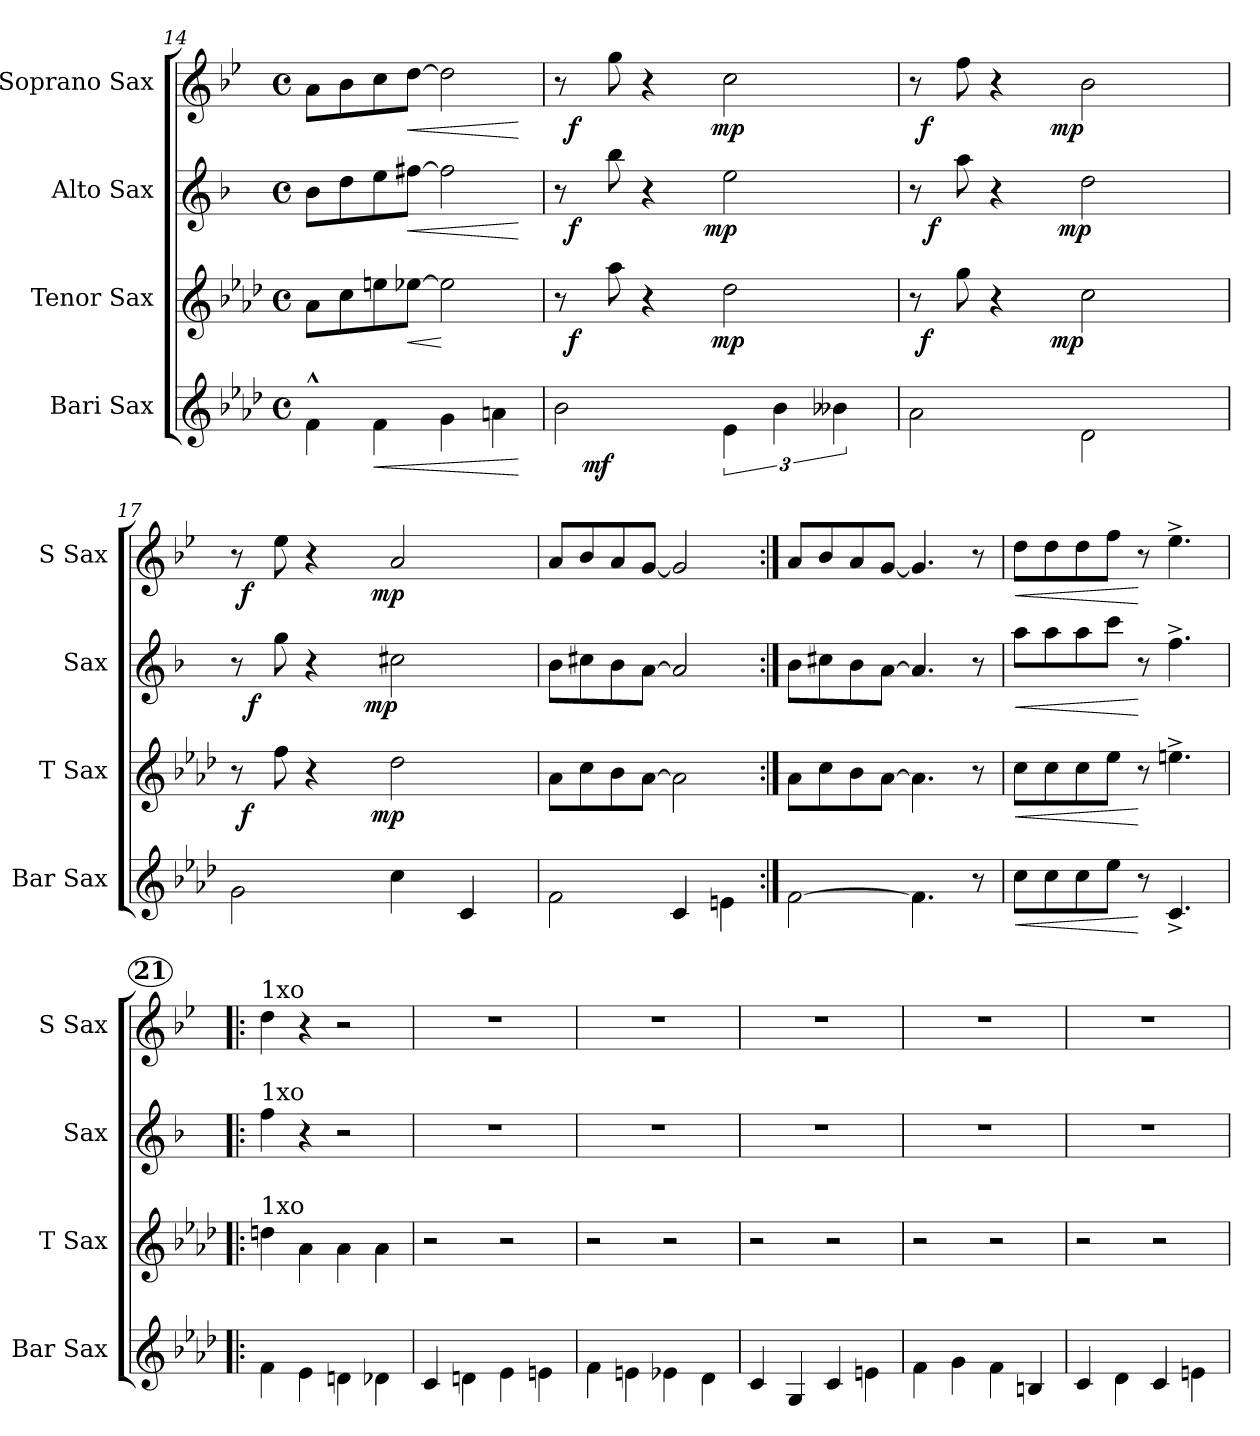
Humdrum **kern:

**kern	**dynam	**kern	**dynam	**kern	**dynam	**kern	**dynam
*part4	*part4	*part3	*part3	*part2	*part2	*part1	*part1
*staff4	*staff4	*staff3	*staff3	*staff2	*staff2	*staff1	*staff1
*I"Bari Sax	*	*I"Tenor Sax	*	*I"Alto Sax	*	*I"Soprano Sax	*
*I'Bar Sax	*	*I'T Sax	*	*I'Sax	*	*I'S Sax	*
*clefG2	*	*clefG2	*	*clefG2	*	*clefG2	*
*ITrd12c21	*	*ITrd8c14	*	*ITrd5c9	*	*ITrd1c2	*
*k[b-e-a-d-]	*	*k[b-e-a-d-]	*	*k[b-e-a-d-]	*	*k[b-e-a-d-]	*
*A-:	*	*A-:	*	*A-:	*	*A-:	*
*M4/4	*	*M4/4	*	*M4/4	*	*M4/4	*
*met(c)	*	*met(c)	*	*met(c)	*	*met(c)	*
=14	=14	=14	=14	=14	=14	=14	=14
4F^^>\	.	8A-\L	.	8d-\L	.	8g\L	.
.	.	8c\	.	8f\	.	8a-\	.
!	!LO:HP:b	!	!	!	!	!	!
4F\	<	8en\	.	8g\	.	8b-\	.
!	!	!	!LO:HP:b	!	!LO:HP:b	!	!LO:HP:b
.	.	[8e-X\J	<	[8an\J	<	[8cc\J	<
4G\	.	2e-\]	[	2a\]	.	2cc\]	.
4An\	.	.	.	.	.	.	.
.	[	.	.	.	[	.	[
=15	=15	=15	=15	=15	=15	=15	=15
*^	*	*^	*	*^	*	*^	*
*	*	*	*	*^	*	*	*^	*	*	*^	*
2B-\	24ryy	.	8r	32ryy	3ryy	.	8r	32ryy	4...ryy	.	8r	32ryy	3ryy	.
!	!	!	!	!	!	!LO:DY:b	!	!	!	!LO:DY:b	!	!	!	!LO:DY:b
.	.	.	.	2ryy	.	f	.	2ryy	.	f	.	2ryy	.	f
.	96ryy	.	.	.	.	.	.	.	.	.	.	.	.	.
!	!	!LO:DY:b	!	!	!	!	!	!	!	!	!	!	!	!
.	3%2ryy	mf	.	.	.	.	.	.	.	.	.	.	.	.
.	.	.	8a-\	.	.	.	8dd-\	.	.	.	8ff\	.	.	.
.	.	.	4r	.	.	.	4r	.	.	.	4r	.	.	.
.	.	.	.	.	12..ryy	.	.	.	.	.	.	.	12..ryy	.
!	!	!	!	!	!	!	!	!	!	!LO:DY:b	!	!	!	!
.	.	.	.	.	.	.	.	.	2ryy	mp	.	.	.	.
!	!	!	!	!	!	!LO:DY:b	!	!	!	!	!	!	!	!LO:DY:b
.	.	.	.	.	3ryy	mp	.	.	.	.	.	.	3ryy	mp
6E-\	.	.	2d-\	.	.	.	2g\	.	.	.	2b-\	.	.	.
.	.	.	.	4...ryy	.	.	.	4...ryy	.	.	.	4...ryy	.	.
6B-\	.	.	.	.	.	.	.	.	.	.	.	.	.	.
.	6ryy	.	.	.	.	.	.	.	.	.	.	.	.	.
.	.	.	.	.	6ryy	.	.	.	.	.	.	.	6ryy	.
6B--X\	.	.	.	.	.	.	.	.	.	.	.	.	.	.
.	12ryy	.	.	.	.	.	.	.	.	.	.	.	.	.
.	48.ryy	.	.	.	.	.	.	.	32ryy	.	.	.	.	.
.	.	.	.	.	48ryy	.	.	.	.	.	.	.	48ryy	.
*v	*v	*	*	*	*	*	*	*	*	*	*	*	*	*
=16	=16	=16	=16	=16	=16	=16	=16	=16	=16	=16	=16	=16	=16
2A-\	.	8r	48ryy	3ryy	.	8r	32ryy	4..ryy	.	8r	48ryy	3ryy	.
!	!	!	!	!	!LO:DY:b	!	!	!	!	!	!	!	!LO:DY:b
.	.	.	3%2ryy	.	f	.	.	.	.	.	3%2ryy	.	f
!	!	!	!	!	!	!	!	!	!LO:DY:b	!	!	!	!
.	.	.	.	.	.	.	2ryy	.	f	.	.	.	.
.	.	8g\	.	.	.	8cc\	.	.	.	8ee-\	.	.	.
.	.	4r	.	.	.	4r	.	.	.	4r	.	.	.
.	.	.	.	12ryy	.	.	.	.	.	.	.	12ryy	.
.	.	.	.	96ryy	.	.	.	.	.	.	.	96ryy	.
!	!	!	!	!	!LO:DY:b	!	!	!	!	!	!	!	!LO:DY:b
.	.	.	.	3ryy	mp	.	.	.	.	.	.	3ryy	mp
!	!	!	!	!	!	!	!	!	!LO:DY:b	!	!	!	!
.	.	.	.	.	.	.	.	2ryy	mp	.	.	.	.
2D-\	.	2c\	.	.	.	2f\	.	.	.	2a-\	.	.	.
.	.	.	.	.	.	.	4...ryy	.	.	.	.	.	.
.	.	.	6...ryy	.	.	.	.	.	.	.	6...ryy	.	.
.	.	.	.	6ryy	.	.	.	.	.	.	.	6ryy	.
.	.	.	.	24..ryy	.	.	.	.	.	.	.	24..ryy	.
.	.	.	.	.	.	.	.	16ryy	.	.	.	.	.
=17	=17	=17	=17	=17	=17	=17	=17	=17	=17	=17	=17	=17	=17
2G\	.	8r	48ryy	3ryy	.	8r	32ryy	4..ryy	.	8r	48ryy	3ryy	.
!	!	!	!	!	!LO:DY:b	!	!	!	!	!	!	!	!LO:DY:b
.	.	.	3%2ryy	.	f	.	.	.	.	.	3%2ryy	.	f
!	!	!	!	!	!	!	!	!	!LO:DY:b	!	!	!	!
.	.	.	.	.	.	.	2ryy	.	f	.	.	.	.
.	.	8f\	.	.	.	8b-\	.	.	.	8dd-\	.	.	.
.	.	4r	.	.	.	4r	.	.	.	4r	.	.	.
.	.	.	.	12ryy	.	.	.	.	.	.	.	12ryy	.
.	.	.	.	48.ryy	.	.	.	.	.	.	.	48.ryy	.
!	!	!	!	!	!	!	!	!	!LO:DY:b	!	!	!	!
.	.	.	.	.	.	.	.	2ryy	mp	.	.	.	.
!	!	!	!	!	!LO:DY:b	!	!	!	!	!	!	!	!LO:DY:b
.	.	.	.	3ryy	mp	.	.	.	.	.	.	3ryy	mp
4c\	.	2d-\	.	.	.	2en\	.	.	.	2g/	.	.	.
.	.	.	.	.	.	.	4...ryy	.	.	.	.	.	.
.	.	.	6...ryy	.	.	.	.	.	.	.	6...ryy	.	.
4C/	.	.	.	.	.	.	.	.	.	.	.	.	.
.	.	.	.	6ryy	.	.	.	.	.	.	.	6ryy	.
.	.	.	.	.	.	.	.	16ryy	.	.	.	.	.
.	.	.	.	24ryy	.	.	.	.	.	.	.	24ryy	.
.	.	.	.	96ryy	.	.	.	.	.	.	.	96ryy	.
*	*	*v	*v	*v	*	*	*	*	*	*v	*v	*v	*
*	*	*	*	*v	*v	*v	*	*	*
=18	=18	=18	=18	=18	=18	=18	=18
2F\	.	8A-\L	.	8d-\L	.	8g/L	.
.	.	8c\	.	8en\	.	8a-/	.
.	.	8B-\	.	8d-\	.	8g/	.
.	.	[8A-\J	.	[8c\J	.	[8f/J	.
4C/	.	2A-\]	.	2c/]	.	2f/]	.
4En\	.	.	.	.	.	.	.
!!LO:LB:g=z
=19:|!	=19:|!	=19:|!	=19:|!	=19:|!	=19:|!	=19:|!	=19:|!
[2F\	.	8A-\L	.	8d-\L	.	8g/L	.
.	.	8c\	.	8en\	.	8a-/	.
.	.	8B-\	.	8d-\	.	8g/	.
.	.	[8A-\J	.	[8c\J	.	[8f/J	.
4.F\]	.	4.A-\]	.	4.c/]	.	4.f/]	.
8r	.	8r	.	8r	.	8r	.
=20	=20	=20	=20	=20	=20	=20	=20
!	!LO:HP:b	!	!LO:HP:b	!	!LO:HP:b	!	!LO:HP:b
8c\L	<	8c\L	<	8cc\L	<	8cc\L	<
8c\	.	8c\	.	8cc\	.	8cc\	.
8c\	.	8c\	.	8cc\	.	8cc\	.
8e-\J	.	8e-\J	.	8ee-\J	.	8ee-\J	.
8r	[	8r	[	8r	[	8r	[
4.C^</	.	4.en^>\	.	4.a-^>\	.	4.dd-^>\	.
!!LO:REH:place=s1:a:enc=circle:fs=12:t=21
=21!|:	=21!|:	=21!|:	=21!|:	=21!|:	=21!|:	=21!|:	=21!|:
!	!	!	!	!	!	!LO:TX:a:t=1xo	!
!	!	!	!	!LO:TX:a:t=1xo	!	!	!
!	!	!LO:TX:a:t=1xo	!	!	!	!	!
4F\	.	4dn\	.	4a-\	.	4cc\	.
4E-\	.	4A-\	.	4r	.	4r	.
4Dn\	.	4A-\	.	2r	.	2r	.
4D-X\	.	4A-\	.	.	.	.	.
=22	=22	=22	=22	=22	=22	=22	=22
4C/	.	2r	.	1r	.	1r	.
4Dn\	.	.	.	.	.	.	.
4E-\	.	2r	.	.	.	.	.
4En\	.	.	.	.	.	.	.
=23	=23	=23	=23	=23	=23	=23	=23
4F\	.	2r	.	1r	.	1r	.
4En\	.	.	.	.	.	.	.
4E-X\	.	2r	.	.	.	.	.
4D-\	.	.	.	.	.	.	.
=24	=24	=24	=24	=24	=24	=24	=24
4C/	.	2r	.	1r	.	1r	.
4GG/	.	.	.	.	.	.	.
4C/	.	2r	.	.	.	.	.
4En\	.	.	.	.	.	.	.
=25	=25	=25	=25	=25	=25	=25	=25
4F\	.	2r	.	1r	.	1r	.
4G\	.	.	.	.	.	.	.
4F\	.	2r	.	.	.	.	.
4BBn/	.	.	.	.	.	.	.
=26	=26	=26	=26	=26	=26	=26	=26
4C/	.	2r	.	1r	.	1r	.
4D-\	.	.	.	.	.	.	.
4C/	.	2r	.	.	.	.	.
4En\	.	.	.	.	.	.	.
=	=	=	=	=	=	=	=
*-	*-	*-	*-	*-	*-	*-	*-
